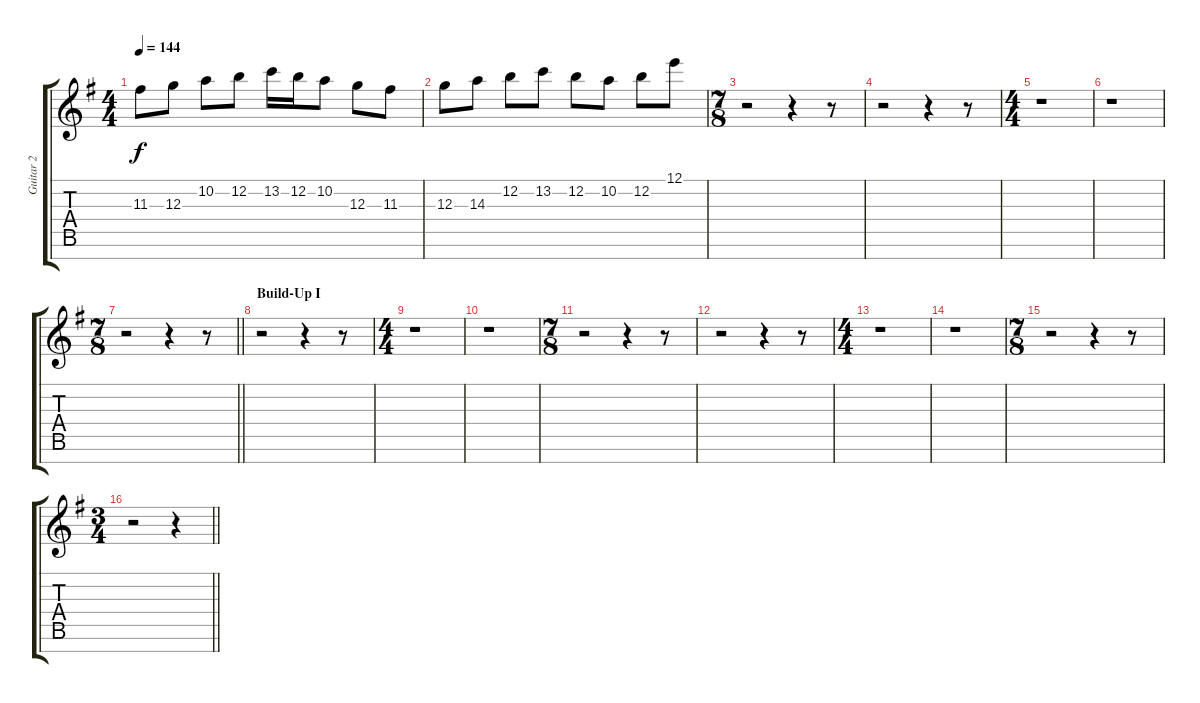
\track ("Guitar 2" "Guitar 2") {instrument overdrivenguitar}
\staff {score tabs}
\tuning (E4 B3 G3 D3 A2 E2 B1) {hide}
\ts (4 4)
\tempo 144
\clef g2
\ks eminor
11.3.8{dy f} 12.3.8 10.2.8 12.2.8 13.2.16 12.2.16 10.2.8 12.3.8 11.3.8 |
12.3.8 14.3.8 12.2.8 13.2.8 12.2.8 10.2.8 12.2.8 12.1.8 |
\ts (7 8)
r.2 r.4 r.8 |
r.2 r.4 r.8 |
\ts (4 4)
r.1 |
r.1 |
\ts (7 8)
\barLineRight lightlight
r.2 r.4 r.8 |
\section ("" "Build-Up I")
r.2 r.4 r.8 |
\ts (4 4)
r.1 |
r.1 |
\ts (7 8)
r.2 r.4 r.8 |
r.2 r.4 r.8 |
\ts (4 4)
r.1 |
r.1 |
\ts (7 8)
r.2 r.4 r.8 |
\ts (3 4)
\barLineRight lightlight
r.2 r.4
